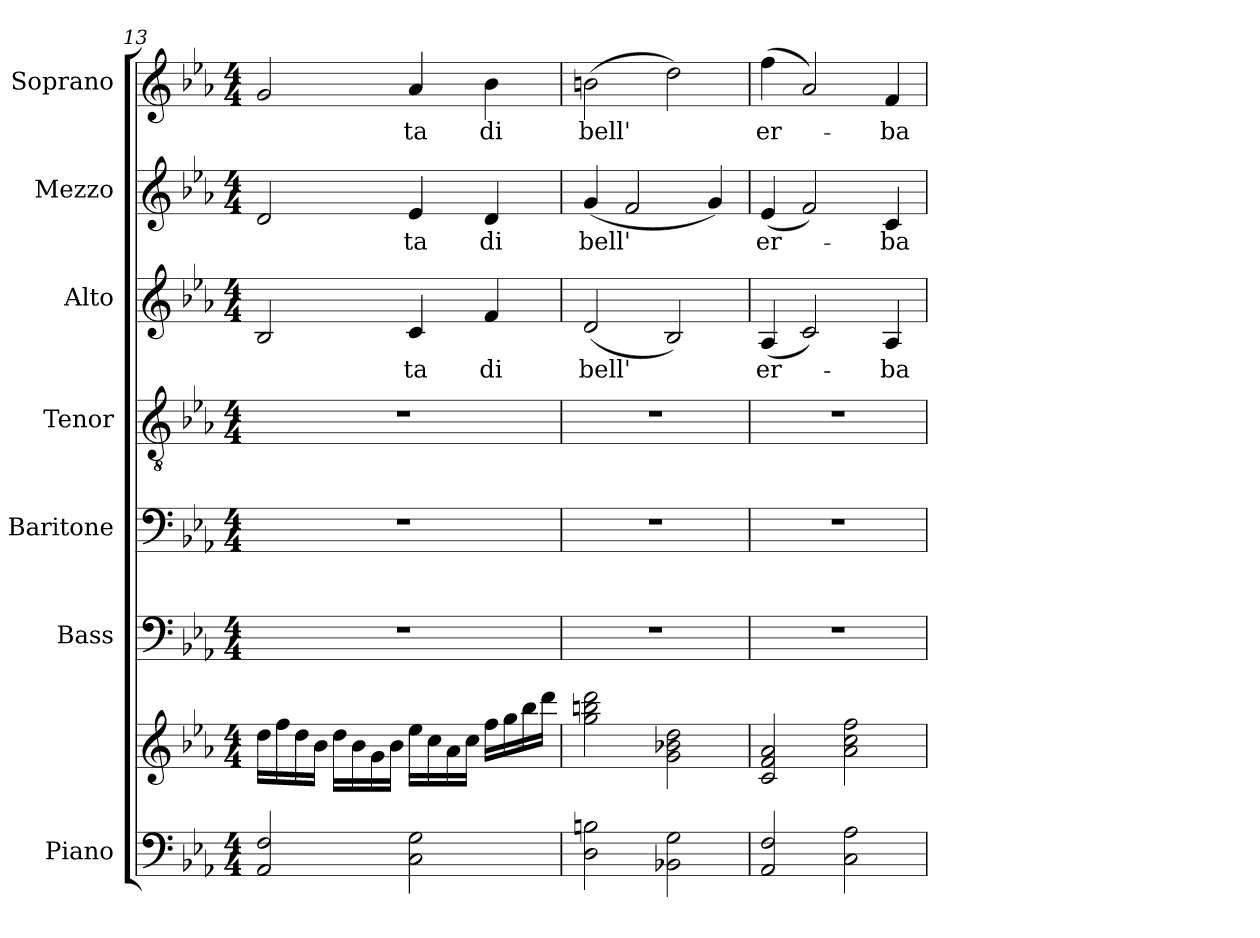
**kern	**kern	**kern	**kern	**kern	**kern	**text	**kern	**text	**kern	**text
*part7	*part7	*part6	*part5	*part4	*part3	*part3	*part2	*part2	*part1	*part1
*staff8	*staff7	*staff6	*staff5	*staff4	*staff3	*staff3	*staff2	*staff2	*staff1	*staff1
*I"Piano	*	*I"Bass	*I"Baritone	*I"Tenor	*I"Alto	*	*I"Mezzo	*	*I"Soprano	*
*I'Pno.	*	*I'B.	*I'Bar.	*I'T.	*I'A.	*	*I'M.	*	*I'S.	*
!!LO:LB:g=z
*clefF4	*clefG2	*clefF4	*clefF4	*clefGv2	*clefG2	*	*clefG2	*	*clefG2	*
*	*	*	*	*ITrd7c12	*	*	*	*	*	*
*k[b-e-a-]	*k[b-e-a-]	*k[b-e-a-]	*k[b-e-a-]	*k[b-e-a-]	*k[b-e-a-]	*	*k[b-e-a-]	*	*k[b-e-a-]	*
*E-:	*E-:	*E-:	*E-:	*E-:	*E-:	*	*E-:	*	*E-:	*
*M4/4	*M4/4	*M4/4	*M4/4	*M4/4	*M4/4	*	*M4/4	*	*M4/4	*
=13	=13	=13	=13	=13	=13	=13	=13	=13	=13	=13
2AA-i/ 2Fi	16ddi\LL	1r	1r	1r	2B-i/	.	2di/	.	2gi/	.
.	16ffi\	.	.	.	.	.	.	.	.	.
.	16ddi\	.	.	.	.	.	.	.	.	.
.	16b-i\JJ	.	.	.	.	.	.	.	.	.
.	16ddi\LL	.	.	.	.	.	.	.	.	.
.	16b-i\	.	.	.	.	.	.	.	.	.
.	16gi\	.	.	.	.	.	.	.	.	.
.	16b-i\JJ	.	.	.	.	.	.	.	.	.
!	!	!	!	!	!	!LO:LY:b:color=#000000	!	!	!	!
!	!	!	!	!	!	!	!	!LO:LY:b:color=#000000	!	!
!	!	!	!	!	!	!	!	!	!	!LO:LY:b:color=#000000
2Ci\ 2Gi	16ee-i\LL	.	.	.	4ci/	-ta	4e-i/	-ta	4a-i/	-ta
.	16cci\	.	.	.	.	.	.	.	.	.
.	16a-i\	.	.	.	.	.	.	.	.	.
.	16cci\JJ	.	.	.	.	.	.	.	.	.
!	!	!	!	!	!	!LO:LY:b:color=#000000	!	!	!	!
!	!	!	!	!	!	!	!	!LO:LY:b:color=#000000	!	!
!	!	!	!	!	!	!	!	!	!	!LO:LY:b:color=#000000
.	16ffi\LL	.	.	.	4fi/	di	4di/	di	4b-i\	di
.	16ggi\	.	.	.	.	.	.	.	.	.
.	16bb-i\	.	.	.	.	.	.	.	.	.
.	16dddi\JJ	.	.	.	.	.	.	.	.	.
=14	=14	=14	=14	=14	=14	=14	=14	=14	=14	=14
!	!	!	!	!	!	!LO:LY:b:color=#000000	!	!	!	!
!	!	!	!	!	!	!	!	!LO:LY:b:color=#000000	!	!
!	!	!	!	!	!	!	!	!	!	!LO:LY:b:color=#000000
2Di\ 2Bni	2ggi\ 2bbni 2dddi	1r	1r	1r	(2di/	bell'	(4gi/	bell'	(2bni\	bell'
.	.	.	.	.	.	.	2fi/	.	.	.
2BB-Xi\ 2Gi	2gi\ 2b-Xi 2ddi	.	.	.	2B-i/)	.	.	.	2ddi\)	.
.	.	.	.	.	.	.	4gi/)	.	.	.
=15	=15	=15	=15	=15	=15	=15	=15	=15	=15	=15
!	!	!	!	!	!	!LO:LY:b:color=#000000	!	!	!	!
!	!	!	!	!	!	!	!	!LO:LY:b:color=#000000	!	!
!	!	!	!	!	!	!	!	!	!	!LO:LY:b:color=#000000
2AA-i/ 2Fi	2ci/ 2fi 2a-i	1r	1r	1r	(4A-i/	er-	(4e-i/	er-	(4ffi\	er-
.	.	.	.	.	2ci/)	.	2fi/)	.	2a-i/)	.
2Ci\ 2A-i	2a-i\ 2cci 2ffi	.	.	.	.	.	.	.	.	.
!	!	!	!	!	!	!LO:LY:b:color=#000000	!	!	!	!
!	!	!	!	!	!	!	!	!LO:LY:b:color=#000000	!	!
!	!	!	!	!	!	!	!	!	!	!LO:LY:b:color=#000000
.	.	.	.	.	4A-i/	-ba	4ci/	-ba	4fi/	-ba
=	=	=	=	=	=	=	=	=	=	=
*-	*-	*-	*-	*-	*-	*-	*-	*-	*-	*-
